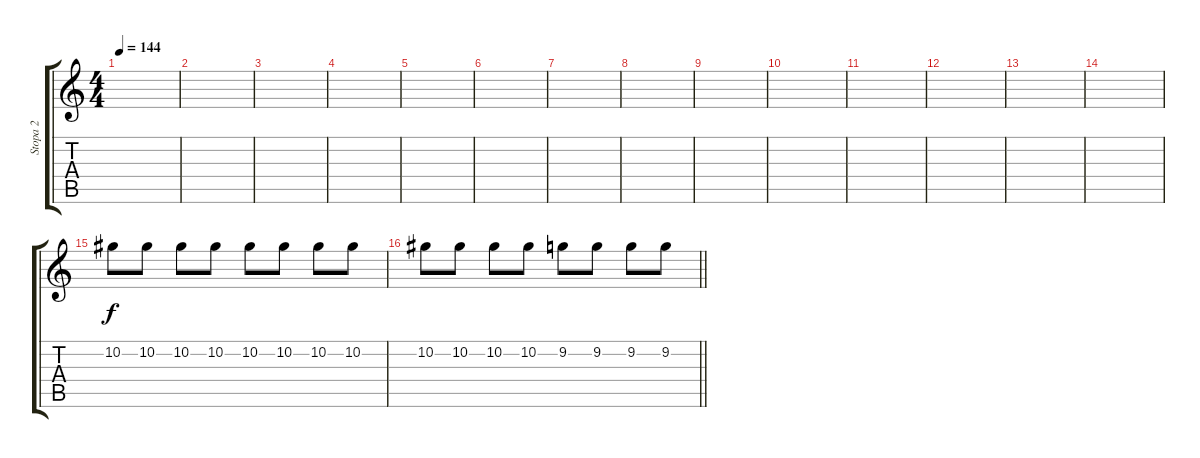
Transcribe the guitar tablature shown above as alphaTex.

\track ("Stopa 2" "Stopa 2") {instrument overdrivenguitar}
\staff {score tabs}
\tuning (Eb4 Bb3 Gb3 Db3 Ab2 Eb2) {hide}
\ts (4 4)
\tempo 144
\clef g2
\ks c
|
|
|
|
|
|
|
|
|
|
|
|
|
|
10.2.8 10.2.8 10.2.8 10.2.8 10.2.8 10.2.8 10.2.8 10.2.8 |
\barLineRight lightlight
10.2.8 10.2.8 10.2.8 10.2.8 9.2.8 9.2.8 9.2.8 9.2.8
